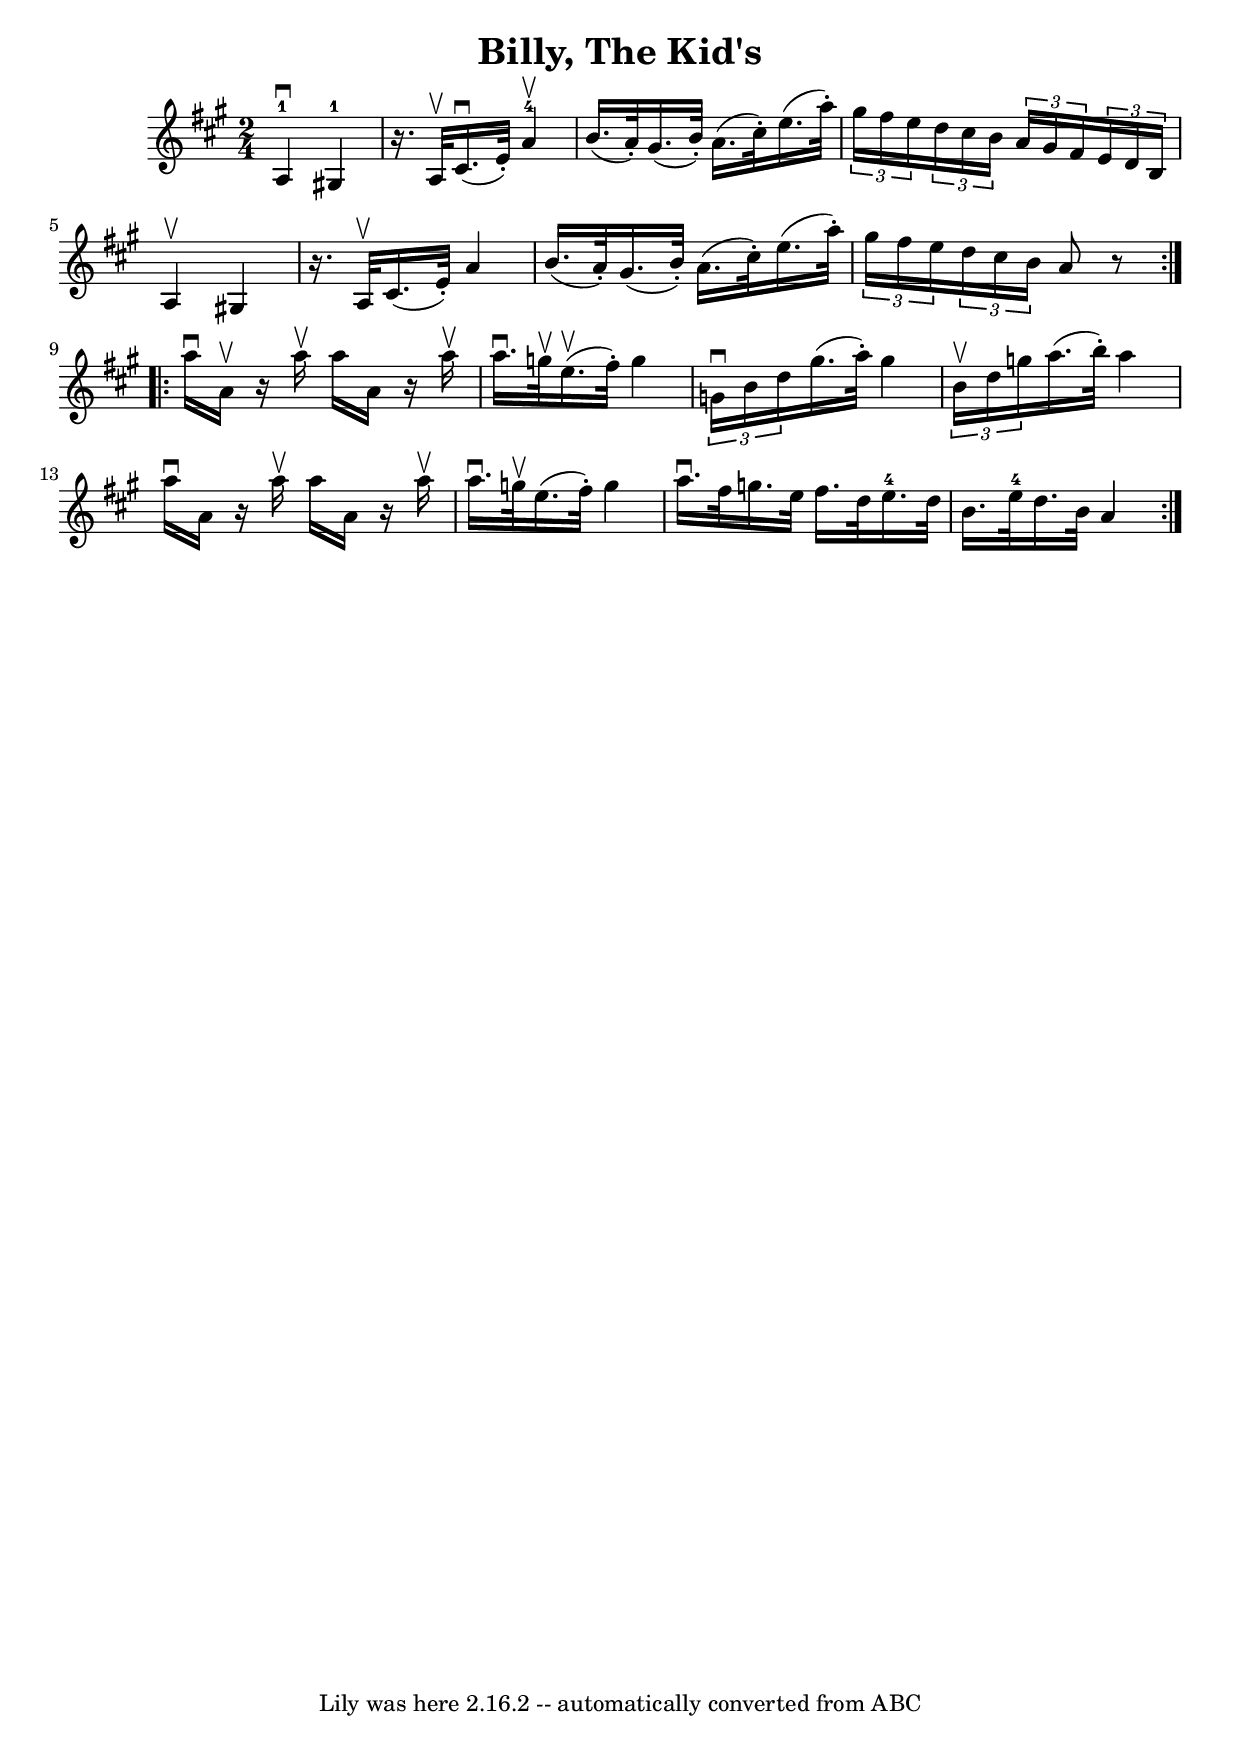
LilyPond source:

\version "2.16.2"
\include "Mammoth.ily"
\header {
  %% book = "Ryan's Mammoth Collection"
 crossRefNumber = "1"
 footnotes = "\\\\113 636"
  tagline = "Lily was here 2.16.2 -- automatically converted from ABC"
  title = "Billy, The Kid's"

}
voicedefault =  {



  \repeat volta 2 {

    \time 2/4 
    \key a \major a4-1^\downbow gs!4-1    |
    r16. a32^\upbow cs'16.^\downbow(e'32-.) a'4-4^\upbow    |
    
 b'16. (a'32-.) gs'16. (b'32-.) a'16. (cs''32-.) e''16. (a''32-.)  |
    \times 2/3 { gs''16 fs''16 e''16  

	       }   \times 2/3 { d''16 cs''16 b'16  
			      }   \times 2/3 { a'16 gs'16  
					 fs'16  
					     }   \times 2/3 { e'16 d'16 b16   							    }    |
 a4^\upbow gs!4     |
    r16. a32^\upbow cs'16. (e'32-.) a'4    |
    
 b'16. (a'32-.) gs'16. (b'32-.) a'16. (cs''32-.) e''16. (a''32-.)    |
    \times 2/3 { gs''16 fs''16    
		 e''16  
	       }   \times 2/3 { d''16 cs''16 b'16  
			      } a'8    r8   
  }     

  \repeat volta 2 {
 a''16^\downbow a'16^\upbow   r16 a''16^\upbow a''16 a'16    r16 a''16^\upbow    |
 a''16.^\downbow g''32^\upbow e''16.^\upbow(fs''32-.) g''4     |
    \times 2/3 { g'16 
		^\downbow b'16 d''16   	       } gs''16. (a''32-.) gs''4     |
    
    \times 2/3 { b'16^\upbow d''16 g''16  
	       } a''16. (b''32-.) a''4     |
 a''16^\downbow a'16    r16 a''16^\upbow a''16 a'16    r16 a''16^\upbow    |
 a''16.^\downbow g''32^\upbow e''16. (fs''32-.) g''4     |
 a''16.^\downbow fs''32 g''16. e''32 fs''16. d''32 e''16.-4 d''32     |
    
 b'16. e''32-4 d''16. b'32 a'4    
  }   

}

\score{
  <<

    \context Staff="default"
    {
      \voicedefault 
      
    }

  >>
  \layout {
    
  }
  \midi {
  }

}
